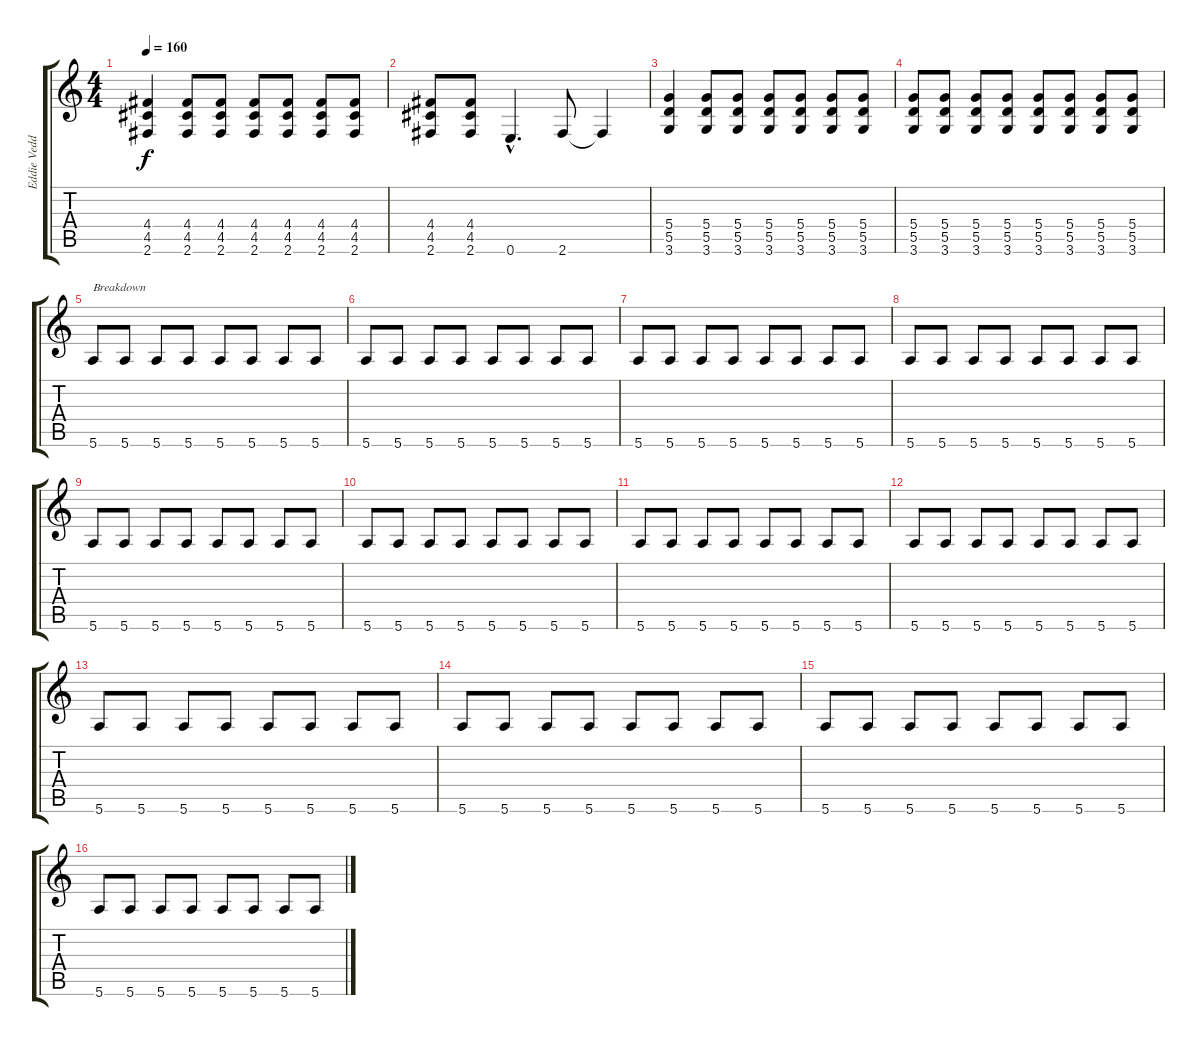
\track ("Eddie Vedder" "Eddie Vedd") {instrument electricguitarclean}
\staff {score tabs}
\tuning (E4 B3 G3 D3 A2 E2) {hide}
\ts (4 4)
\tempo 160
\clef g2
\ks c
(4.4 4.5 2.6).4{dy f} (4.4 4.5 2.6).8 (4.4 4.5 2.6).8 (4.4 4.5 2.6).8 (4.4 4.5 2.6).8 (4.4 4.5 2.6).8 (4.4 4.5 2.6).8 |
(4.4 4.5 2.6).8 (4.4 4.5 2.6).8 0.6{hac}.4{d} 2.6.8 2.6{t}.4 |
(5.4 5.5 3.6).4 (5.4 5.5 3.6).8 (5.4 5.5 3.6).8 (5.4 5.5 3.6).8 (5.4 5.5 3.6).8 (5.4 5.5 3.6).8 (5.4 5.5 3.6).8 |
(5.4 5.5 3.6).8 (5.4 5.5 3.6).8 (5.4 5.5 3.6).8 (5.4 5.5 3.6).8 (5.4 5.5 3.6).8 (5.4 5.5 3.6).8 (5.4 5.5 3.6).8 (5.4 5.5 3.6).8 |
5.6.8{txt "Breakdown"} 5.6.8 5.6.8 5.6.8 5.6.8 5.6.8 5.6.8 5.6.8 |
5.6.8 5.6.8 5.6.8 5.6.8 5.6.8 5.6.8 5.6.8 5.6.8 |
5.6.8 5.6.8 5.6.8 5.6.8 5.6.8 5.6.8 5.6.8 5.6.8 |
5.6.8 5.6.8 5.6.8 5.6.8 5.6.8 5.6.8 5.6.8 5.6.8 |
5.6.8 5.6.8 5.6.8 5.6.8 5.6.8 5.6.8 5.6.8 5.6.8 |
5.6.8 5.6.8 5.6.8 5.6.8 5.6.8 5.6.8 5.6.8 5.6.8 |
5.6.8 5.6.8 5.6.8 5.6.8 5.6.8 5.6.8 5.6.8 5.6.8 |
5.6.8 5.6.8 5.6.8 5.6.8 5.6.8 5.6.8 5.6.8 5.6.8 |
5.6.8 5.6.8 5.6.8 5.6.8 5.6.8 5.6.8 5.6.8 5.6.8 |
5.6.8 5.6.8 5.6.8 5.6.8 5.6.8 5.6.8 5.6.8 5.6.8 |
5.6.8 5.6.8 5.6.8 5.6.8 5.6.8 5.6.8 5.6.8 5.6.8 |
5.6.8 5.6.8 5.6.8 5.6.8 5.6.8 5.6.8 5.6.8 5.6.8
